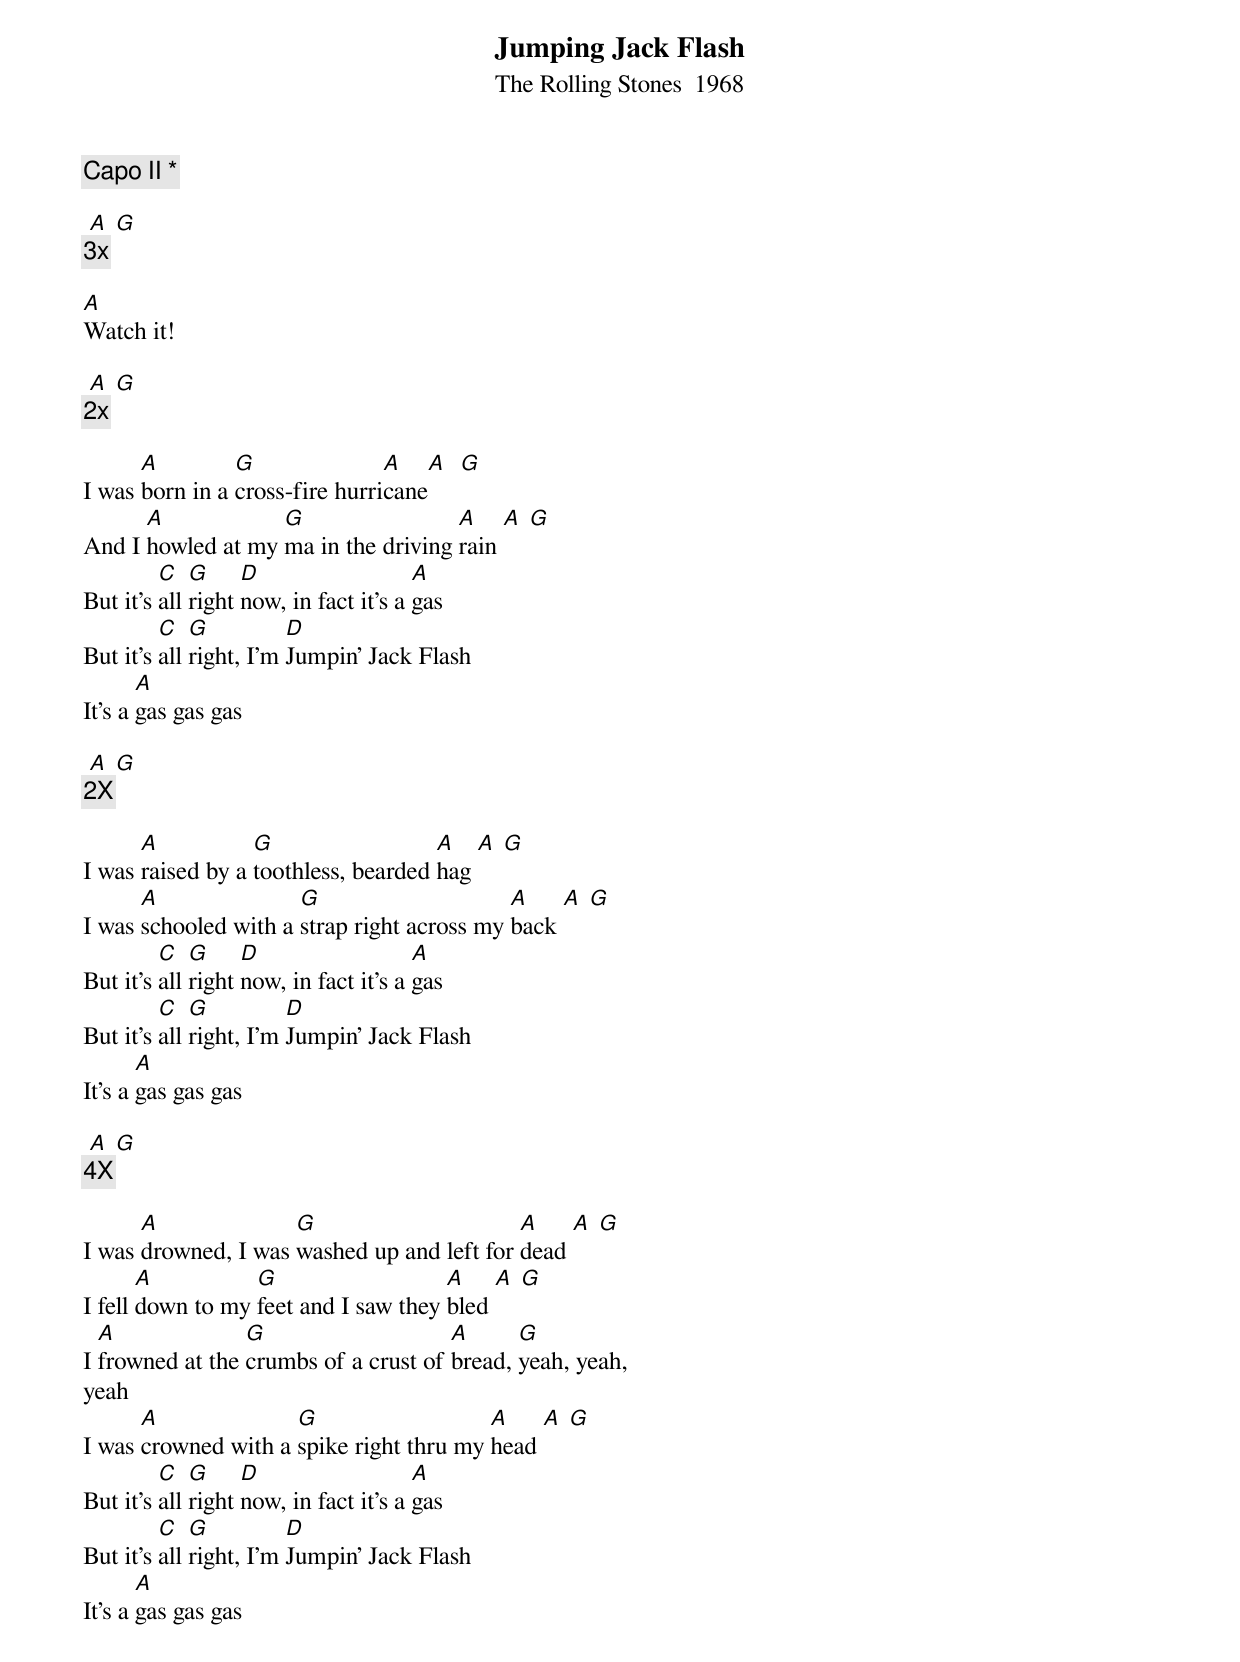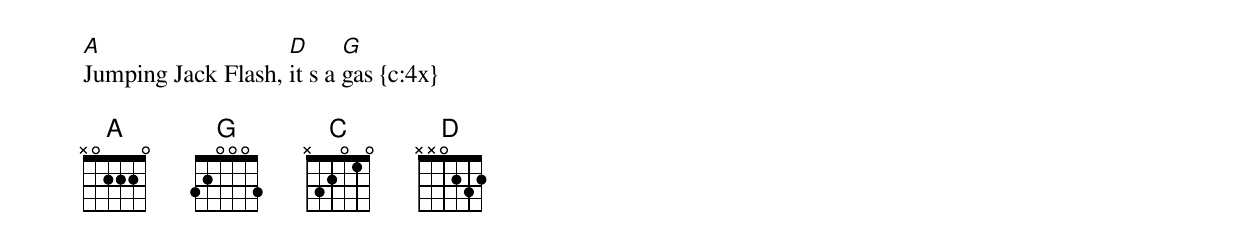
{title: Jumping Jack Flash}
{subtitle: The Rolling Stones  1968}
{c:Capo II *}

 [A] [G]
{c:3x}

[A]Watch it!

 [A] [G]
{c:2x}

I was [A]born in a [G]cross-fire hurri[A]cane[A]  [G]
And I [A]howled at my [G]ma in the driving [A]rain [A] [G]
But it's [C]all [G]right [D]now, in fact it's a [A]gas
But it's [C]all [G]right, I'm [D]Jumpin' Jack Flash
It's a [A]gas gas gas

 [A] [G]
{c:2X}

I was [A]raised by a [G]toothless, bearded [A]hag [A] [G]
I was [A]schooled with a [G]strap right across my [A]back [A] [G]
But it's [C]all [G]right [D]now, in fact it's a [A]gas
But it's [C]all [G]right, I'm [D]Jumpin' Jack Flash
It's a [A]gas gas gas

 [A] [G]
{c:4X}

I was [A]drowned, I was [G]washed up and left for [A]dead [A] [G]
I fell [A]down to my [G]feet and I saw they [A]bled [A] [G]
I [A]frowned at the [G]crumbs of a crust of [A]bread, [G]yeah, yeah,
yeah
I was [A]crowned with a [G]spike right thru my [A]head [A] [G]
But it's [C]all [G]right [D]now, in fact it's a [A]gas
But it's [C]all [G]right, I'm [D]Jumpin' Jack Flash
It's a [A]gas gas gas

[A]Jumping Jack Flash, [D]it s a [G]gas {c:4x}

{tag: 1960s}
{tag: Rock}
